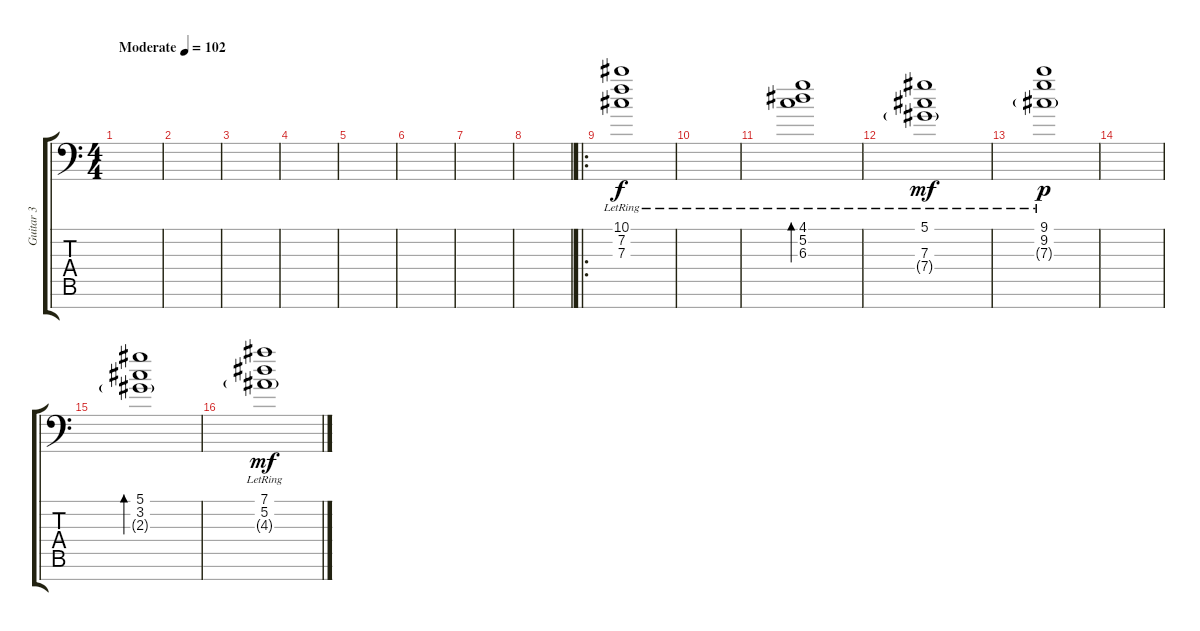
\track ("Guitar 3" "Guitar 3") {instrument electricguitarjazz}
\staff {score tabs}
\tuning (Eb4 Bb3 Gb3 Db3 Ab2 Eb2 Bb1) {hide}
\ts (4 4)
\tempo (102 "Moderate")
\clef f4
\ks c
|
|
|
|
|
|
|
|
\ro
(10.1{lr} 7.2{lr} 7.3{lr}).1 |
|
(4.1{lr} 5.2{lr} 6.3{lr}).1{bd 30 dy f} |
(5.1{lr} 7.3 7.4{g}).1{dy mf} |
(9.1{lr} 9.2{lr} 7.3{g}).1{dy p} |
|
(5.1 3.2 2.3{g}).1{bd 30} |
(7.1{lr} 5.2 4.3{g lr}).1{dy mf}
